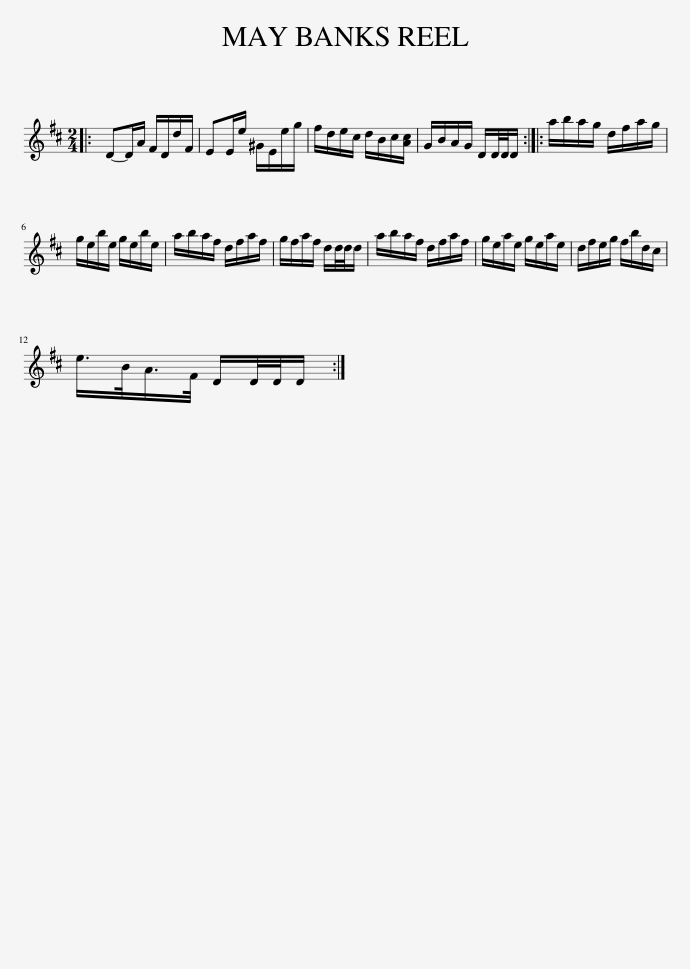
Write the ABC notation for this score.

X:1
L:1/8
M:2/4
I:linebreak $
K:D
V:1 treble
V:1
|: D-D/A/ F/D/d/F/ | EE/e/ ^G/E/e/g/ | f/d/e/c/ d/B/c/[Ac]/ | G/B/A/G/ D/D/4D/4D/ :: a/b/a/g/ d/f/a/g/ |$ %5
 g/e/b/e/ g/e/b/e/ | a/b/a/f/ d/f/a/f/ | g/f/a/f/ d/d/4d/4d/ | a/b/a/f/ d/f/a/f/ | g/e/a/e/ g/e/a/e/ | %10
 d/f/e/g/ f/b/d/c/ |$ e/>B/A/>F/ D/D/4D/4D/ :| %12
